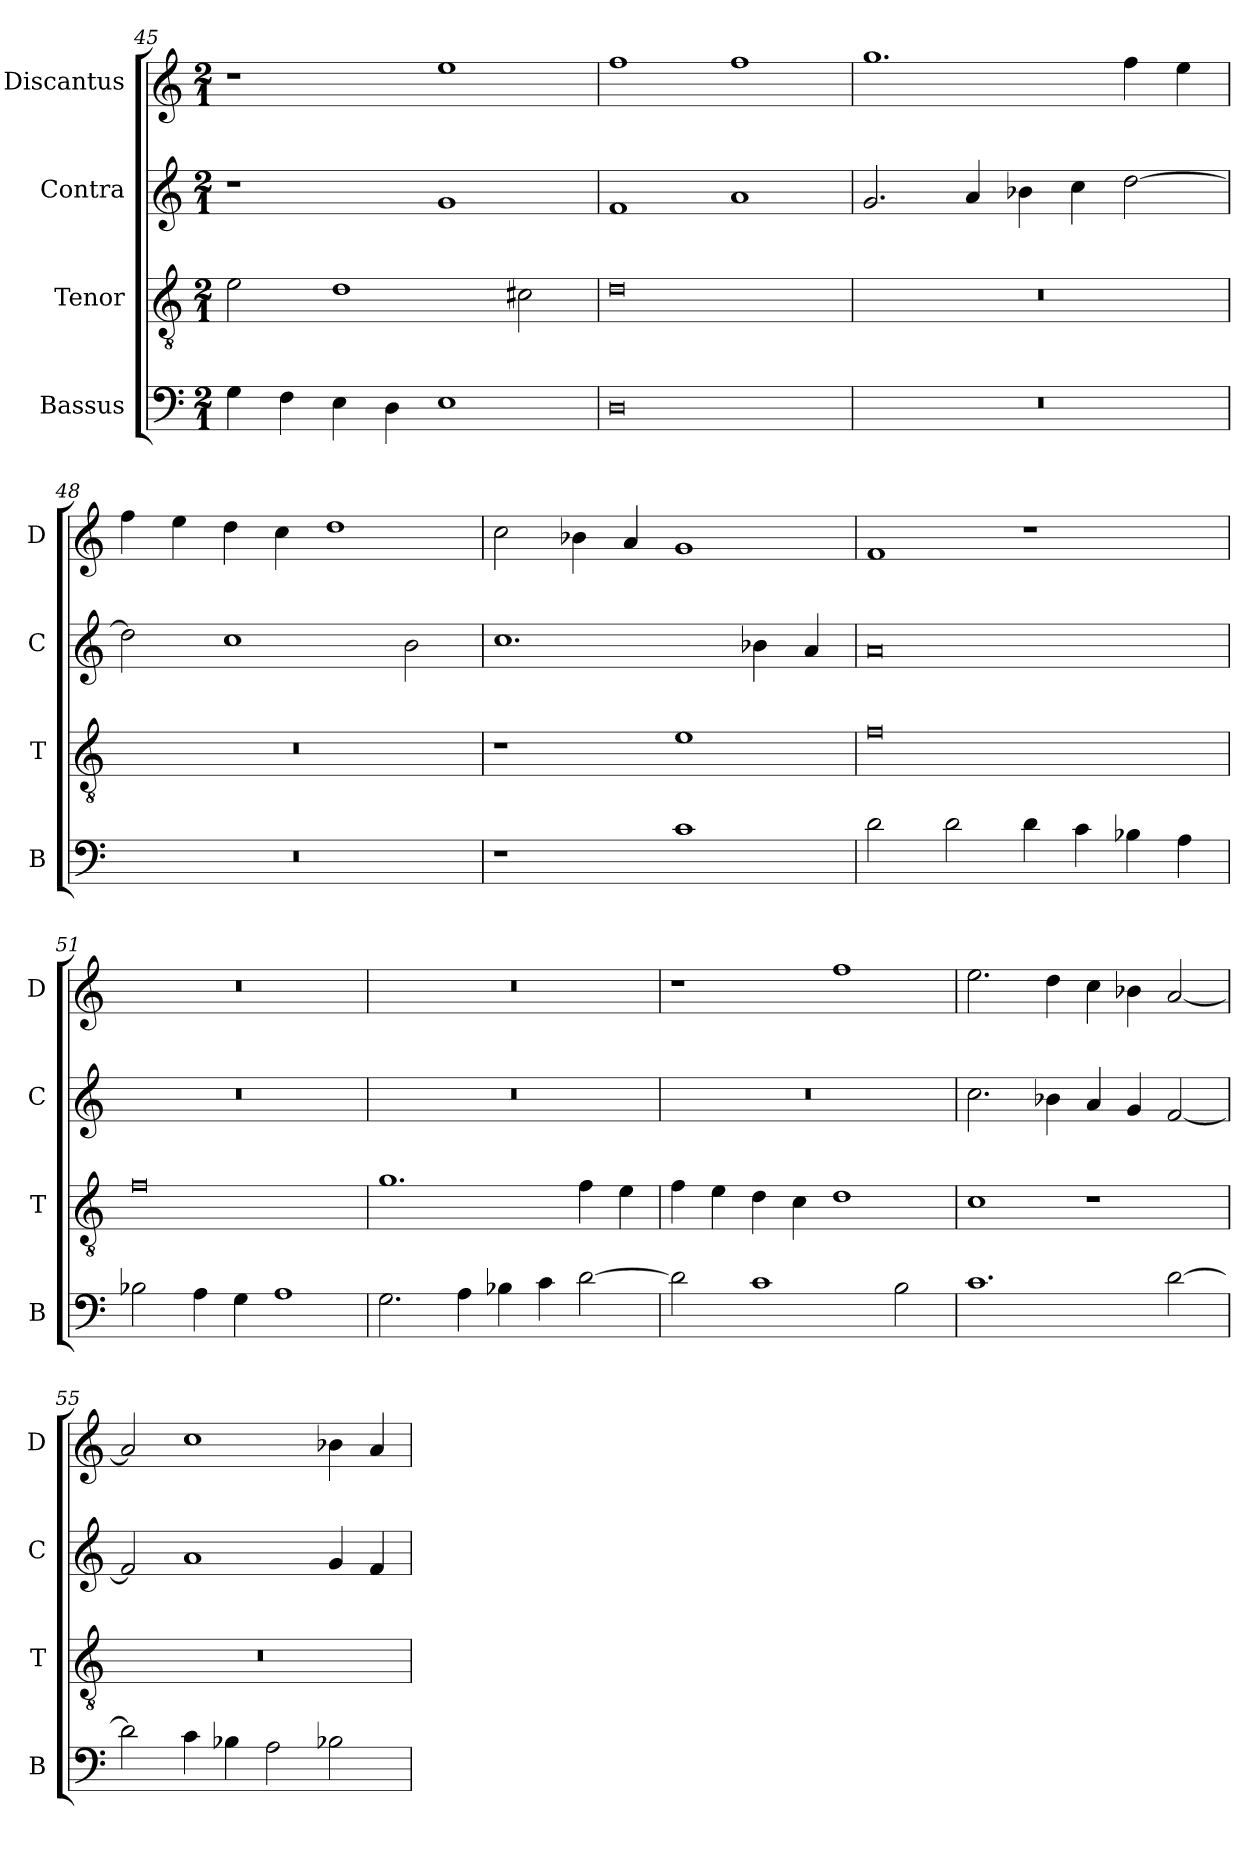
**kern	**kern	**kern	**kern
*part4	*part3	*part2	*part1
*staff4	*staff3	*staff2	*staff1
*I"Bassus	*I"Tenor	*I"Contra	*I"Discantus
*I'B	*I'T	*I'C	*I'D
*clefF4	*clefGv2	*clefG2	*clefG2
*k[]	*k[]	*k[]	*k[]
*M2/1	*M2/1	*M2/1	*M2/1
=45	=45	=45	=45
4G\	2e\	1r	1r
4F\	.	.	.
4E\	1d	.	.
4D\	.	.	.
1E	.	1g	1ee
.	2c#X\	.	.
=46	=46	=46	=46
0D	0d	1f	1ff
.	.	1a	1ff
=47	=47	=47	=47
0r	0r	2.g/	1.gg
.	.	4a/	.
.	.	4b-X\	.
.	.	4cc\	.
.	.	[2dd\	4ff\
.	.	.	4ee\
=48	=48	=48	=48
0r	0r	2dd\]	4ff\
.	.	.	4ee\
.	.	1cc	4dd\
.	.	.	4cc\
.	.	.	1dd
.	.	2b\	.
=49	=49	=49	=49
1r	1r	1.cc	2cc\
.	.	.	4b-X\
.	.	.	4a/
1c	1e	.	1g
.	.	4b-X\	.
.	.	4a/	.
=50	=50	=50	=50
2d\	0f	0a	1f
2d\	.	.	.
4d\	.	.	1r
4c\	.	.	.
4B-X\	.	.	.
4A\	.	.	.
=51	=51	=51	=51
2B-X\	0f	0r	0r
4A\	.	.	.
4G\	.	.	.
1A	.	.	.
=52	=52	=52	=52
2.G\	1.g	0r	0r
4A\	.	.	.
4B-X\	.	.	.
4c\	.	.	.
[2d\	4f\	.	.
.	4e\	.	.
=53	=53	=53	=53
2d\]	4f\	0r	1r
.	4e\	.	.
1c	4d\	.	.
.	4c\	.	.
.	1d	.	1ff
2B\	.	.	.
=54	=54	=54	=54
1.c	1c	2.cc\	2.ee\
.	.	4b-X\	4dd\
.	1r	4a/	4cc\
.	.	4g/	4b-X\
[2d\	.	[2f/	[2a/
=55	=55	=55	=55
2d\]	0r	2f/]	2a/]
4c\	.	1a	1cc
4B-X\	.	.	.
2A\	.	.	.
2B-X\	.	4g/	4b-X\
.	.	4f/	4a/
=	=	=	=
*-	*-	*-	*-
